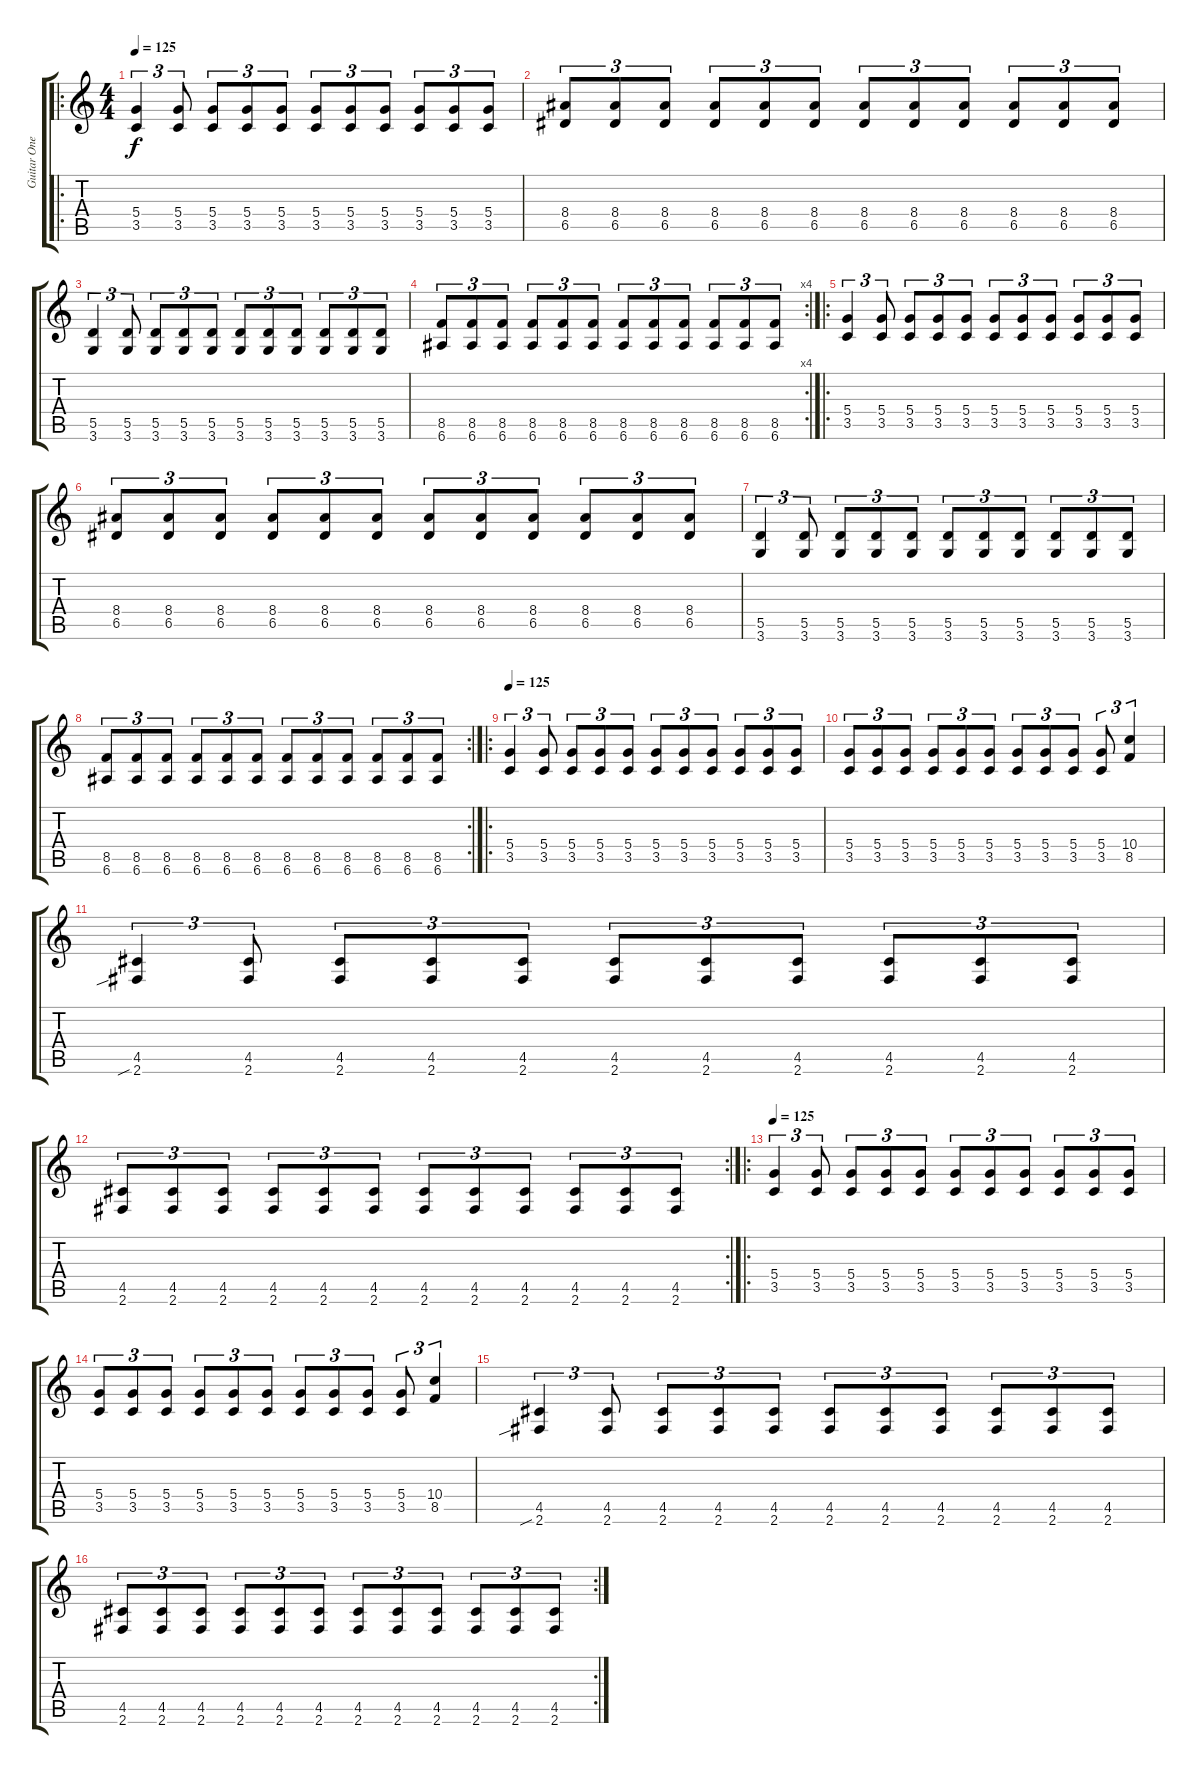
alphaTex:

\track ("Guitar One" "Guitar One") {instrument distortionguitar}
\staff {score tabs}
\tuning (E4 B3 G3 D3 A2 E2) {hide}
\ro
\ts (4 4)
\tempo 125
\clef g2
\ks c
(5.4 3.5).4{tu (3 2) dy f} (5.4 3.5).8{tu (3 2)} (5.4 3.5).8{tu (3 2)} (5.4 3.5).8{tu (3 2)} (5.4 3.5).8{tu (3 2)} (5.4 3.5).8{tu (3 2)} (5.4 3.5).8{tu (3 2)} (5.4 3.5).8{tu (3 2)} (5.4 3.5).8{tu (3 2)} (5.4 3.5).8{tu (3 2)} (5.4 3.5).8{tu (3 2)} |
(8.4 6.5).8{tu (3 2)} (8.4 6.5).8{tu (3 2)} (8.4 6.5).8{tu (3 2)} (8.4 6.5).8{tu (3 2)} (8.4 6.5).8{tu (3 2)} (8.4 6.5).8{tu (3 2)} (8.4 6.5).8{tu (3 2)} (8.4 6.5).8{tu (3 2)} (8.4 6.5).8{tu (3 2)} (8.4 6.5).8{tu (3 2)} (8.4 6.5).8{tu (3 2)} (8.4 6.5).8{tu (3 2)} |
(5.5 3.6).4{tu (3 2)} (5.5 3.6).8{tu (3 2)} (5.5 3.6).8{tu (3 2)} (5.5 3.6).8{tu (3 2)} (5.5 3.6).8{tu (3 2)} (5.5 3.6).8{tu (3 2)} (5.5 3.6).8{tu (3 2)} (5.5 3.6).8{tu (3 2)} (5.5 3.6).8{tu (3 2)} (5.5 3.6).8{tu (3 2)} (5.5 3.6).8{tu (3 2)} |
\rc 4
(8.5 6.6).8{tu (3 2)} (8.5 6.6).8{tu (3 2)} (8.5 6.6).8{tu (3 2)} (8.5 6.6).8{tu (3 2)} (8.5 6.6).8{tu (3 2)} (8.5 6.6).8{tu (3 2)} (8.5 6.6).8{tu (3 2)} (8.5 6.6).8{tu (3 2)} (8.5 6.6).8{tu (3 2)} (8.5 6.6).8{tu (3 2)} (8.5 6.6).8{tu (3 2)} (8.5 6.6).8{tu (3 2)} |
\ro
(5.4 3.5).4{tu (3 2)} (5.4 3.5).8{tu (3 2)} (5.4 3.5).8{tu (3 2)} (5.4 3.5).8{tu (3 2)} (5.4 3.5).8{tu (3 2)} (5.4 3.5).8{tu (3 2)} (5.4 3.5).8{tu (3 2)} (5.4 3.5).8{tu (3 2)} (5.4 3.5).8{tu (3 2)} (5.4 3.5).8{tu (3 2)} (5.4 3.5).8{tu (3 2)} |
(8.4 6.5).8{tu (3 2)} (8.4 6.5).8{tu (3 2)} (8.4 6.5).8{tu (3 2)} (8.4 6.5).8{tu (3 2)} (8.4 6.5).8{tu (3 2)} (8.4 6.5).8{tu (3 2)} (8.4 6.5).8{tu (3 2)} (8.4 6.5).8{tu (3 2)} (8.4 6.5).8{tu (3 2)} (8.4 6.5).8{tu (3 2)} (8.4 6.5).8{tu (3 2)} (8.4 6.5).8{tu (3 2)} |
(5.5 3.6).4{tu (3 2)} (5.5 3.6).8{tu (3 2)} (5.5 3.6).8{tu (3 2)} (5.5 3.6).8{tu (3 2)} (5.5 3.6).8{tu (3 2)} (5.5 3.6).8{tu (3 2)} (5.5 3.6).8{tu (3 2)} (5.5 3.6).8{tu (3 2)} (5.5 3.6).8{tu (3 2)} (5.5 3.6).8{tu (3 2)} (5.5 3.6).8{tu (3 2)} |
\rc 2
(8.5 6.6).8{tu (3 2)} (8.5 6.6).8{tu (3 2)} (8.5 6.6).8{tu (3 2)} (8.5 6.6).8{tu (3 2)} (8.5 6.6).8{tu (3 2)} (8.5 6.6).8{tu (3 2)} (8.5 6.6).8{tu (3 2)} (8.5 6.6).8{tu (3 2)} (8.5 6.6).8{tu (3 2)} (8.5 6.6).8{tu (3 2)} (8.5 6.6).8{tu (3 2)} (8.5 6.6).8{tu (3 2)} |
\ro
\tempo 125
(5.4 3.5).4{tu (3 2)} (5.4 3.5).8{tu (3 2)} (5.4 3.5).8{tu (3 2)} (5.4 3.5).8{tu (3 2)} (5.4 3.5).8{tu (3 2)} (5.4 3.5).8{tu (3 2)} (5.4 3.5).8{tu (3 2)} (5.4 3.5).8{tu (3 2)} (5.4 3.5).8{tu (3 2)} (5.4 3.5).8{tu (3 2)} (5.4 3.5).8{tu (3 2)} |
(5.4 3.5).8{tu (3 2)} (5.4 3.5).8{tu (3 2)} (5.4 3.5).8{tu (3 2)} (5.4 3.5).8{tu (3 2)} (5.4 3.5).8{tu (3 2)} (5.4 3.5).8{tu (3 2)} (5.4 3.5).8{tu (3 2)} (5.4 3.5).8{tu (3 2)} (5.4 3.5).8{tu (3 2)} (5.4 3.5).8{tu (3 2)} (10.4 8.5).4{tu (3 2)} |
(4.5 2.6{sib}).4{tu (3 2)} (4.5 2.6).8{tu (3 2)} (4.5 2.6).8{tu (3 2)} (4.5 2.6).8{tu (3 2)} (4.5 2.6).8{tu (3 2)} (4.5 2.6).8{tu (3 2)} (4.5 2.6).8{tu (3 2)} (4.5 2.6).8{tu (3 2)} (4.5 2.6).8{tu (3 2)} (4.5 2.6).8{tu (3 2)} (4.5 2.6).8{tu (3 2)} |
\rc 2
(4.5 2.6).8{tu (3 2)} (4.5 2.6).8{tu (3 2)} (4.5 2.6).8{tu (3 2)} (4.5 2.6).8{tu (3 2)} (4.5 2.6).8{tu (3 2)} (4.5 2.6).8{tu (3 2)} (4.5 2.6).8{tu (3 2)} (4.5 2.6).8{tu (3 2)} (4.5 2.6).8{tu (3 2)} (4.5 2.6).8{tu (3 2)} (4.5 2.6).8{tu (3 2)} (4.5 2.6).8{tu (3 2)} |
\ro
\tempo 125
(5.4 3.5).4{tu (3 2)} (5.4 3.5).8{tu (3 2)} (5.4 3.5).8{tu (3 2)} (5.4 3.5).8{tu (3 2)} (5.4 3.5).8{tu (3 2)} (5.4 3.5).8{tu (3 2)} (5.4 3.5).8{tu (3 2)} (5.4 3.5).8{tu (3 2)} (5.4 3.5).8{tu (3 2)} (5.4 3.5).8{tu (3 2)} (5.4 3.5).8{tu (3 2)} |
(5.4 3.5).8{tu (3 2)} (5.4 3.5).8{tu (3 2)} (5.4 3.5).8{tu (3 2)} (5.4 3.5).8{tu (3 2)} (5.4 3.5).8{tu (3 2)} (5.4 3.5).8{tu (3 2)} (5.4 3.5).8{tu (3 2)} (5.4 3.5).8{tu (3 2)} (5.4 3.5).8{tu (3 2)} (5.4 3.5).8{tu (3 2)} (10.4 8.5).4{tu (3 2)} |
(4.5 2.6{sib}).4{tu (3 2)} (4.5 2.6).8{tu (3 2)} (4.5 2.6).8{tu (3 2)} (4.5 2.6).8{tu (3 2)} (4.5 2.6).8{tu (3 2)} (4.5 2.6).8{tu (3 2)} (4.5 2.6).8{tu (3 2)} (4.5 2.6).8{tu (3 2)} (4.5 2.6).8{tu (3 2)} (4.5 2.6).8{tu (3 2)} (4.5 2.6).8{tu (3 2)} |
\rc 2
(4.5 2.6).8{tu (3 2)} (4.5 2.6).8{tu (3 2)} (4.5 2.6).8{tu (3 2)} (4.5 2.6).8{tu (3 2)} (4.5 2.6).8{tu (3 2)} (4.5 2.6).8{tu (3 2)} (4.5 2.6).8{tu (3 2)} (4.5 2.6).8{tu (3 2)} (4.5 2.6).8{tu (3 2)} (4.5 2.6).8{tu (3 2)} (4.5 2.6).8{tu (3 2)} (4.5 2.6).8{tu (3 2)}
